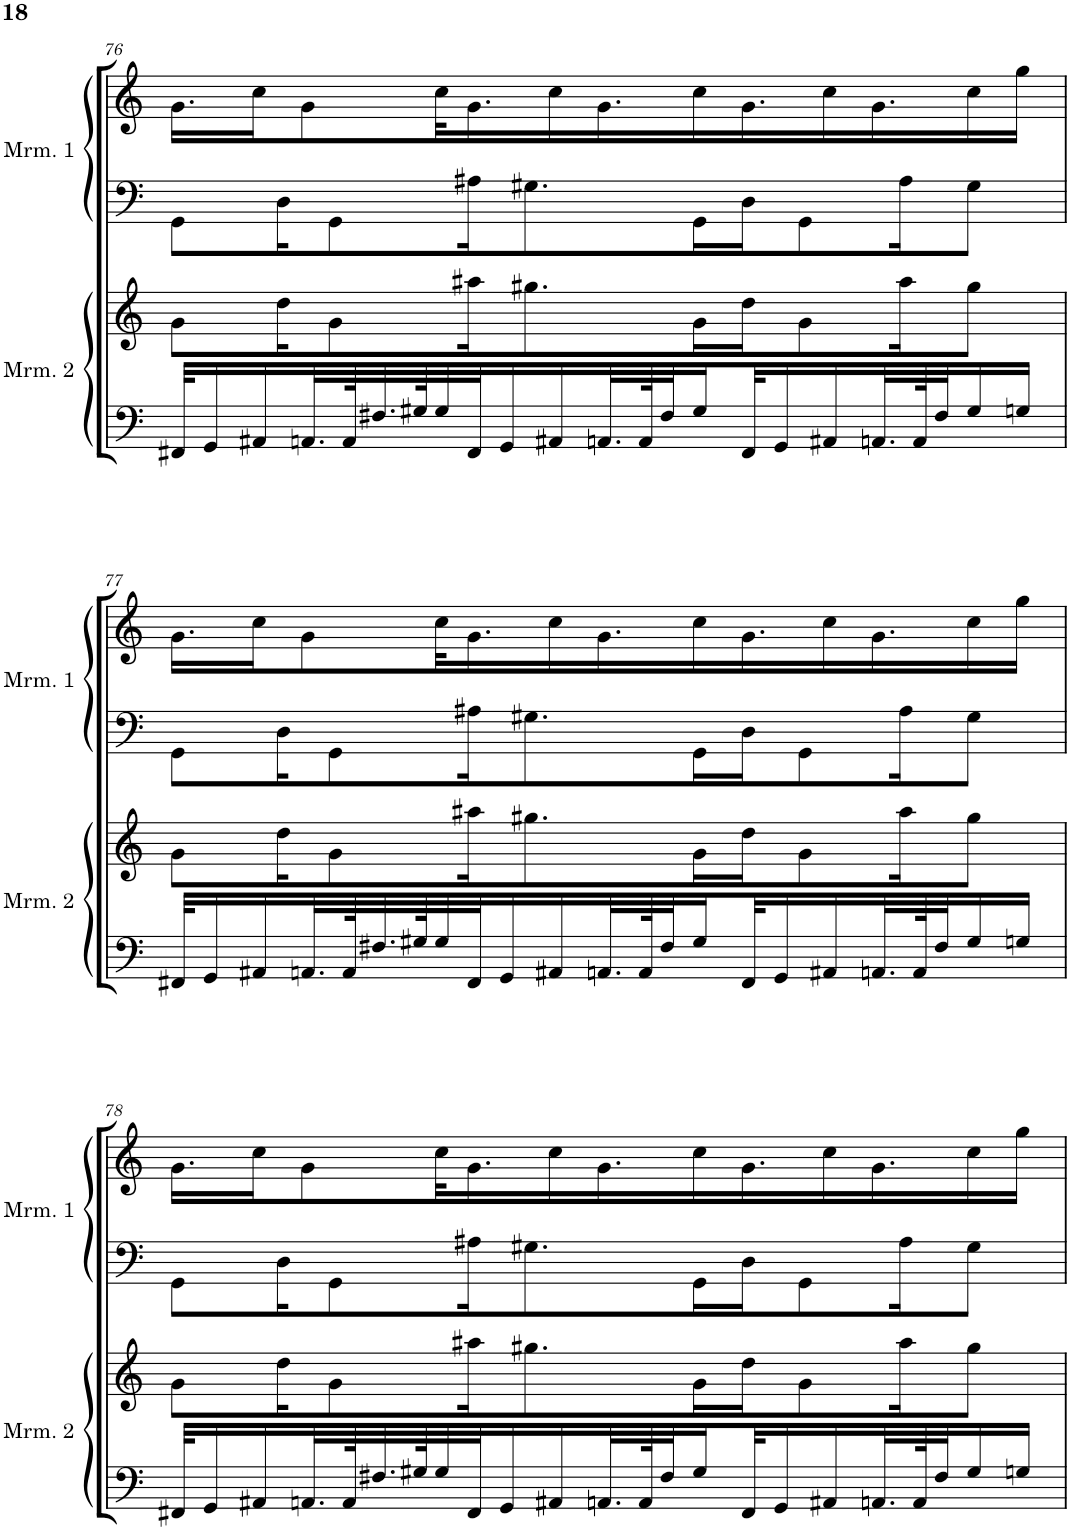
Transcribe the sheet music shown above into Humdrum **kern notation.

**kern	**kern	**kern	**kern
*part4	*part3	*part2	*part1
*staff4	*staff3	*staff2	*staff1
*I"Marimba 2	*I"Marimba 2	*I"Marimba 1	*I"Marimba 1
*I'Mrm. 2	*I'Mrm. 2	*I'Mrm. 1	*I'Mrm. 1
!!LO:PB:g=z
*clefF4	*clefG2	*clefF4	*clefG2
*k[]	*k[]	*k[]	*k[]
*M4/4	*M4/4	*M4/4	*M4/4
=76	=76	=76	=76
32FF#X/KLL	8g\L	8GG\L	16.g\LL
16GG/	.	.	.
16AA#X/	.	.	16cc\J
.	16dd\K	16D\K	.
32.AAn/L	.	.	8g\
.	8g\	8GG\	.
64AA/K	.	.	.
32.F#X/	.	.	.
64G#X/K	.	.	.
32G#/	.	.	32cc\KL
32FF#/J	16aa#X\K	16A#X\K	16.g\
16GG/	.	.	.
.	8.gg#X\	8.G#X\	.
16AA#X/	.	.	16cc\
32.AAn/L	.	.	16.g\
64AA/K	.	.	.
32F#/J	.	.	.
16G#/	16g\L	16GG\L	16cc\
32FF#/K	16dd\J	16D\J	16.g\
16GG/	.	.	.
.	8g\	8GG\	.
16AA#X/	.	.	16cc\
32.AAn/L	.	.	16.g\
.	16aa#\K	16A#\K	.
64AA/K	.	.	.
32F#/J	.	.	.
16G#/	8gg#\J	8G#\J	16cc\
16Gn/JJ	.	.	16gg\JJ
!!LO:LB:g=z
=77	=77	=77	=77
32FF#X/KLL	8g\L	8GG\L	16.g\LL
16GG/	.	.	.
16AA#X/	.	.	16cc\J
.	16dd\K	16D\K	.
32.AAn/L	.	.	8g\
.	8g\	8GG\	.
64AA/K	.	.	.
32.F#X/	.	.	.
64G#X/K	.	.	.
32G#/	.	.	32cc\KL
32FF#/J	16aa#X\K	16A#X\K	16.g\
16GG/	.	.	.
.	8.gg#X\	8.G#X\	.
16AA#X/	.	.	16cc\
32.AAn/L	.	.	16.g\
64AA/K	.	.	.
32F#/J	.	.	.
16G#/	16g\L	16GG\L	16cc\
32FF#/K	16dd\J	16D\J	16.g\
16GG/	.	.	.
.	8g\	8GG\	.
16AA#X/	.	.	16cc\
32.AAn/L	.	.	16.g\
.	16aa#\K	16A#\K	.
64AA/K	.	.	.
32F#/J	.	.	.
16G#/	8gg#\J	8G#\J	16cc\
16Gn/JJ	.	.	16gg\JJ
!!LO:LB:g=z
=78	=78	=78	=78
32FF#X/KLL	8g\L	8GG\L	16.g\LL
16GG/	.	.	.
16AA#X/	.	.	16cc\J
.	16dd\K	16D\K	.
32.AAn/L	.	.	8g\
.	8g\	8GG\	.
64AA/K	.	.	.
32.F#X/	.	.	.
64G#X/K	.	.	.
32G#/	.	.	32cc\KL
32FF#/J	16aa#X\K	16A#X\K	16.g\
16GG/	.	.	.
.	8.gg#X\	8.G#X\	.
16AA#X/	.	.	16cc\
32.AAn/L	.	.	16.g\
64AA/K	.	.	.
32F#/J	.	.	.
16G#/	16g\L	16GG\L	16cc\
32FF#/K	16dd\J	16D\J	16.g\
16GG/	.	.	.
.	8g\	8GG\	.
16AA#X/	.	.	16cc\
32.AAn/L	.	.	16.g\
.	16aa#\K	16A#\K	.
64AA/K	.	.	.
32F#/J	.	.	.
16G#/	8gg#\J	8G#\J	16cc\
16Gn/JJ	.	.	16gg\JJ
=	=	=	=
*-	*-	*-	*-
